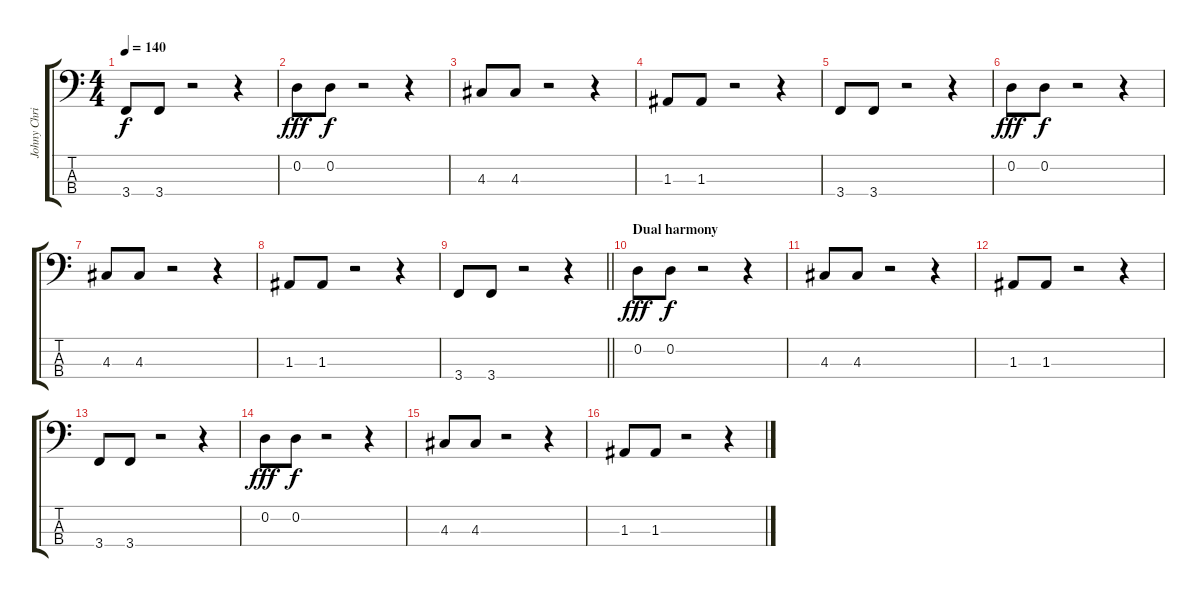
\track ("Johny Christ" "Johny Chri") {instrument slapbass2}
\staff {score tabs}
\tuning (G2 D2 A1 D1) {hide}
\ts (4 4)
\tempo 140
\clef f4
\ks c
3.4.8{dy f} 3.4.8 r.2 r.4 |
0.2.8{dy fff} 0.2.8{dy f} r.2 r.4 |
4.3.8 4.3.8 r.2 r.4 |
1.3.8 1.3.8 r.2 r.4 |
3.4.8 3.4.8 r.2 r.4 |
0.2.8{dy fff} 0.2.8{dy f} r.2 r.4 |
4.3.8 4.3.8 r.2 r.4 |
1.3.8 1.3.8 r.2 r.4 |
\barLineRight lightlight
3.4.8 3.4.8 r.2 r.4 |
\section ("" "Dual harmony")
0.2.8{dy fff} 0.2.8{dy f} r.2 r.4 |
4.3.8 4.3.8 r.2 r.4 |
1.3.8 1.3.8 r.2 r.4 |
3.4.8 3.4.8 r.2 r.4 |
0.2.8{dy fff} 0.2.8{dy f} r.2 r.4 |
4.3.8 4.3.8 r.2 r.4 |
1.3.8 1.3.8 r.2 r.4
